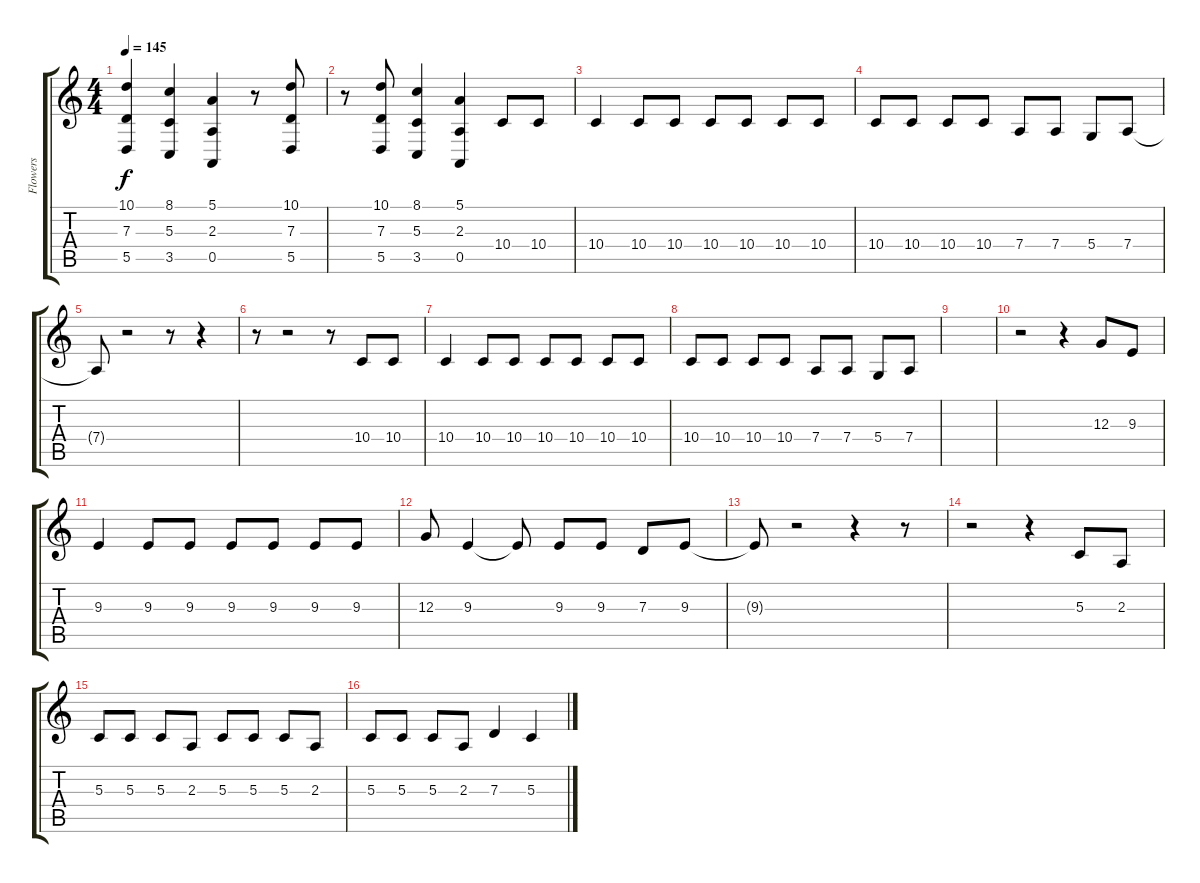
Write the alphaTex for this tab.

\track ("Flowers" "Flowers") {instrument lead1square}
\staff {score tabs}
\tuning (E4 B3 G3 D3 A2 E2) {hide}
\ts (4 4)
\tempo 145
\clef g2
\ks c
(10.1 7.3 5.5).4{dy f} (8.1 5.3 3.5).4 (5.1 2.3 0.5).4 r.8 (10.1 7.3 5.5).8 |
r.8 (10.1 7.3 5.5).8 (8.1 5.3 3.5).4 (5.1 2.3 0.5).4 10.4.8 10.4.8 |
10.4.4 10.4.8 10.4.8 10.4.8 10.4.8 10.4.8 10.4.8 |
10.4.8 10.4.8 10.4.8 10.4.8 7.4.8 7.4.8 5.4.8 7.4.8 |
7.4{t}.8 r.2 r.8 r.4 |
r.8 r.2 r.8 10.4.8 10.4.8 |
10.4.4 10.4.8 10.4.8 10.4.8 10.4.8 10.4.8 10.4.8 |
10.4.8 10.4.8 10.4.8 10.4.8 7.4.8 7.4.8 5.4.8 7.4.8 |
|
r.2 r.4 12.3.8 9.3.8 |
9.3.4 9.3.8 9.3.8 9.3.8 9.3.8 9.3.8 9.3.8 |
12.3.8 9.3.4 9.3{t}.8 9.3.8 9.3.8 7.3.8 9.3.8 |
9.3{t}.8 r.2 r.4 r.8 |
r.2 r.4 5.3.8 2.3.8 |
5.3.8 5.3.8 5.3.8 2.3.8 5.3.8 5.3.8 5.3.8 2.3.8 |
5.3.8 5.3.8 5.3.8 2.3.8 7.3.4 5.3.4
